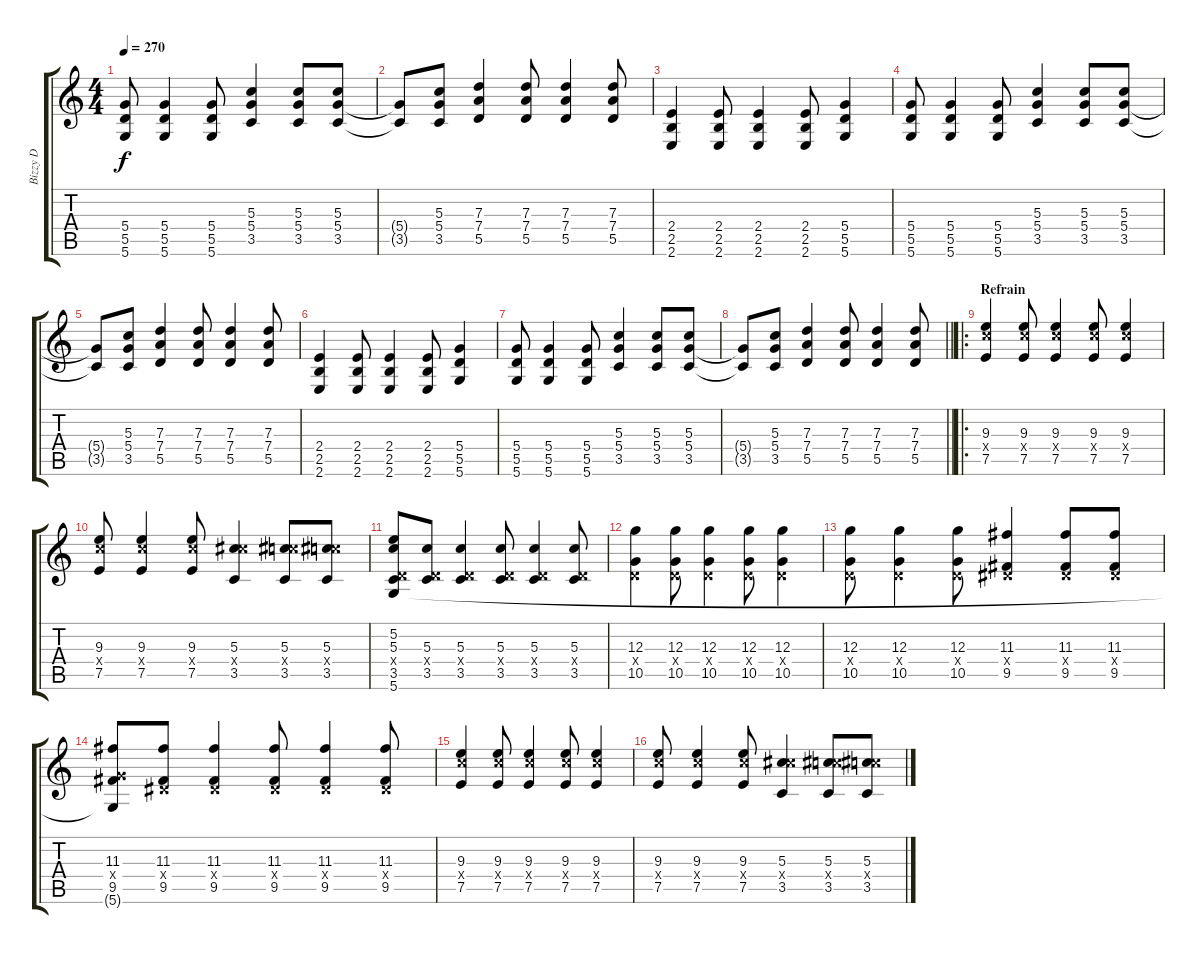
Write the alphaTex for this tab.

\track ("Bizzy D" "Bizzy D") {instrument distortionguitar}
\staff {score tabs}
\tuning (E4 B3 G3 D3 A2 D2) {hide}
\ts (4 4)
\tempo 270
\clef g2
\ks c
(5.4 5.5 5.6).8{dy f} (5.4 5.5 5.6).4 (5.4 5.5 5.6).8 (5.3 5.4 3.5).4 (5.3 5.4 3.5).8 (5.3 5.4 3.5).8 |
(5.4{t} 3.5{t}).8 (5.3 5.4 3.5).8 (7.3 7.4 5.5).4 (7.3 7.4 5.5).8 (7.3 7.4 5.5).4 (7.3 7.4 5.5).8 |
(2.4 2.5 2.6).4 (2.4 2.5 2.6).8 (2.4 2.5 2.6).4 (2.4 2.5 2.6).8 (5.4 5.5 5.6).4 |
(5.4 5.5 5.6).8 (5.4 5.5 5.6).4 (5.4 5.5 5.6).8 (5.3 5.4 3.5).4 (5.3 5.4 3.5).8 (5.3 5.4 3.5).8 |
(5.4{t} 3.5{t}).8 (5.3 5.4 3.5).8 (7.3 7.4 5.5).4 (7.3 7.4 5.5).8 (7.3 7.4 5.5).4 (7.3 7.4 5.5).8 |
(2.4 2.5 2.6).4 (2.4 2.5 2.6).8 (2.4 2.5 2.6).4 (2.4 2.5 2.6).8 (5.4 5.5 5.6).4 |
(5.4 5.5 5.6).8 (5.4 5.5 5.6).4 (5.4 5.5 5.6).8 (5.3 5.4 3.5).4 (5.3 5.4 3.5).8 (5.3 5.4 3.5).8 |
\barLineRight lightlight
(5.4{t} 3.5{t}).8 (5.3 5.4 3.5).8 (7.3 7.4 5.5).4 (7.3 7.4 5.5).8 (7.3 7.4 5.5).4 (7.3 7.4 5.5).8 |
\ro
\section ("" "Refrain")
(9.3 10.4{x} 7.5).4 (9.3 10.4{x} 7.5).8 (9.3 10.4{x} 7.5).4 (9.3 10.4{x} 7.5).8 (9.3 10.4{x} 7.5).4 |
(9.3 10.4{x} 7.5).8 (9.3 10.4{x} 7.5).4 (9.3 10.4{x} 7.5).8 (5.3 11.4{x} 3.5).4 (5.3 11.4{x} 3.5).8 (5.3 11.4{x} 3.5).8 |
(5.2 5.3 0.4{x} 3.5 5.6).8 (5.3 0.4{x} 3.5).8 (5.3 0.4{x} 3.5).4 (5.3 0.4{x} 3.5).8 (5.3 0.4{x} 3.5).4 (5.3 0.4{x} 3.5).8 |
(12.3 0.4{x} 10.5).4 (12.3 0.4{x} 10.5).8 (12.3 0.4{x} 10.5).4 (12.3 0.4{x} 10.5).8 (12.3 0.4{x} 10.5).4 |
(12.3 0.4{x} 10.5).8 (12.3 0.4{x} 10.5).4 (12.3 0.4{x} 10.5).8 (11.3 1.4{x} 9.5).4 (11.3 1.4{x} 9.5).8 (11.3 1.4{x} 9.5).8 |
(11.3 5.4{x} 9.5 5.6{t}).8 (11.3 1.4{x} 9.5).8 (11.3 1.4{x} 9.5).4 (11.3 1.4{x} 9.5).8 (11.3 1.4{x} 9.5).4 (11.3 1.4{x} 9.5).8 |
(9.3 10.4{x} 7.5).4 (9.3 10.4{x} 7.5).8 (9.3 10.4{x} 7.5).4 (9.3 10.4{x} 7.5).8 (9.3 10.4{x} 7.5).4 |
(9.3 10.4{x} 7.5).8 (9.3 10.4{x} 7.5).4 (9.3 10.4{x} 7.5).8 (5.3 11.4{x} 3.5).4 (5.3 11.4{x} 3.5).8 (5.3 11.4{x} 3.5).8
